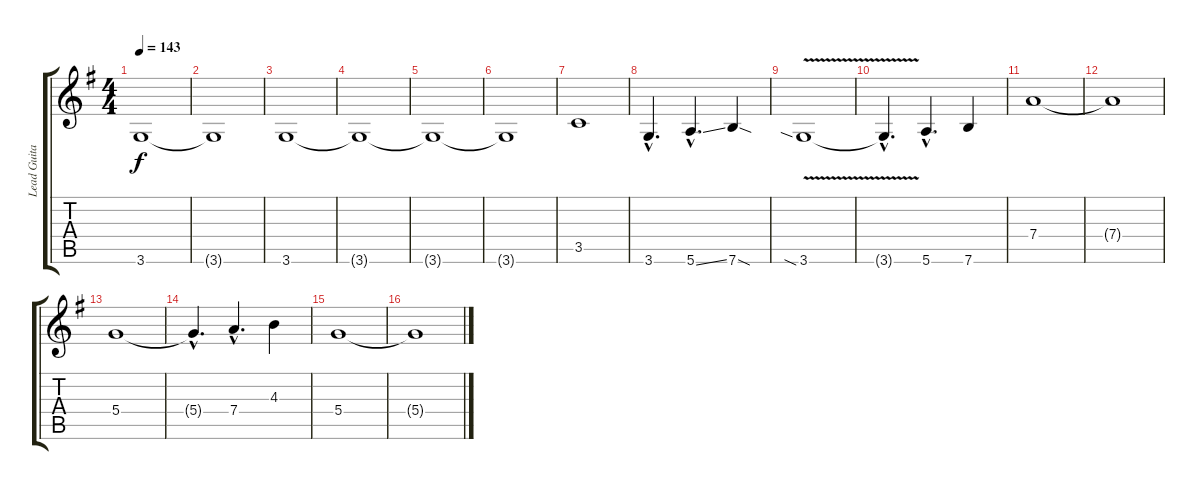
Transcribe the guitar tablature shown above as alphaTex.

\track ("Lead Guitar" "Lead Guita") {instrument distortionguitar}
\staff {score tabs}
\tuning (E4 B3 G3 D3 A2 E2) {hide}
\ts (4 4)
\tempo 143
\clef g2
\ks g
3.6{t}.1{dy f} |
3.6{t}.1 |
3.6.1 |
3.6{t}.1 |
3.6{t}.1 |
3.6{t}.1 |
3.5.1 |
3.6{hac}.4{d} 5.6{ss hac}.4{d} 7.6{sod}.4 |
3.6{v sia}.1 |
3.6{hac t}.4{d} 5.6{hac}.4{d} 7.6.4 |
7.4.1 |
7.4{t}.1 |
5.4.1 |
5.4{hac t}.4{d} 7.4{hac}.4{d} 4.3.4 |
5.4.1 |
5.4{t}.1
